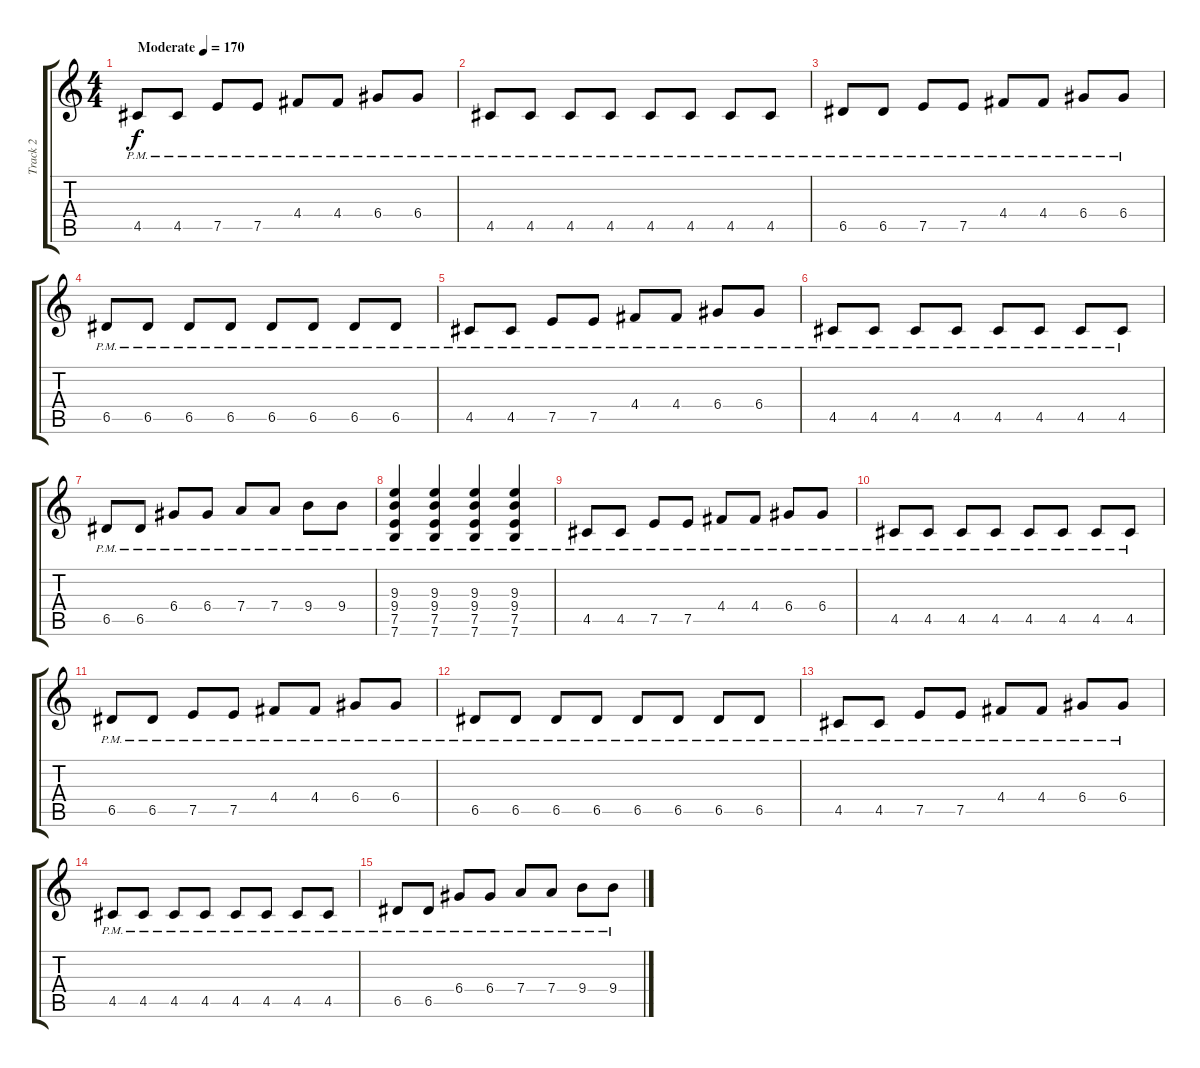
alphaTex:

\track ("Track 2" "Track 2") {instrument distortionguitar}
\staff {score tabs}
\tuning (E4 B3 G3 D3 A2 E2) {hide}
\ts (4 4)
\tempo (170 "Moderate")
\clef g2
\ks c
4.5{pm}.8{dy f instrument distortionguitar} 4.5{pm}.8 7.5{pm}.8 7.5{pm}.8 4.4{pm}.8 4.4{pm}.8 6.4{pm}.8 6.4{pm}.8 |
4.5{pm}.8 4.5{pm}.8 4.5{pm}.8 4.5{pm}.8 4.5{pm}.8 4.5{pm}.8 4.5{pm}.8 4.5{pm}.8 |
6.5{pm}.8 6.5{pm}.8 7.5{pm}.8 7.5{pm}.8 4.4{pm}.8 4.4{pm}.8 6.4{pm}.8 6.4{pm}.8 |
6.5{pm}.8 6.5{pm}.8 6.5{pm}.8 6.5{pm}.8 6.5{pm}.8 6.5{pm}.8 6.5{pm}.8 6.5{pm}.8 |
4.5{pm}.8 4.5{pm}.8 7.5{pm}.8 7.5{pm}.8 4.4{pm}.8 4.4{pm}.8 6.4{pm}.8 6.4{pm}.8 |
4.5{pm}.8 4.5{pm}.8 4.5{pm}.8 4.5{pm}.8 4.5{pm}.8 4.5{pm}.8 4.5{pm}.8 4.5{pm}.8 |
6.5{pm}.8 6.5{pm}.8 6.4{pm}.8 6.4{pm}.8 7.4{pm}.8 7.4{pm}.8 9.4{pm}.8 9.4{pm}.8 |
(9.3{pm} 9.4{pm} 7.5{pm} 7.6{pm}).4 (9.3{pm} 9.4{pm} 7.5{pm} 7.6{pm}).4 (9.3{pm} 9.4{pm} 7.5{pm} 7.6{pm}).4 (9.3{pm} 9.4{pm} 7.5{pm} 7.6{pm}).4 |
4.5{pm}.8 4.5{pm}.8 7.5{pm}.8 7.5{pm}.8 4.4{pm}.8 4.4{pm}.8 6.4{pm}.8 6.4{pm}.8 |
4.5{pm}.8 4.5{pm}.8 4.5{pm}.8 4.5{pm}.8 4.5{pm}.8 4.5{pm}.8 4.5{pm}.8 4.5{pm}.8 |
6.5{pm}.8 6.5{pm}.8 7.5{pm}.8 7.5{pm}.8 4.4{pm}.8 4.4{pm}.8 6.4{pm}.8 6.4{pm}.8 |
6.5{pm}.8 6.5{pm}.8 6.5{pm}.8 6.5{pm}.8 6.5{pm}.8 6.5{pm}.8 6.5{pm}.8 6.5{pm}.8 |
4.5{pm}.8 4.5{pm}.8 7.5{pm}.8 7.5{pm}.8 4.4{pm}.8 4.4{pm}.8 6.4{pm}.8 6.4{pm}.8 |
4.5{pm}.8 4.5{pm}.8 4.5{pm}.8 4.5{pm}.8 4.5{pm}.8 4.5{pm}.8 4.5{pm}.8 4.5{pm}.8 |
6.5{pm}.8 6.5{pm}.8 6.4{pm}.8 6.4{pm}.8 7.4{pm}.8 7.4{pm}.8 9.4{pm}.8 9.4{pm}.8
